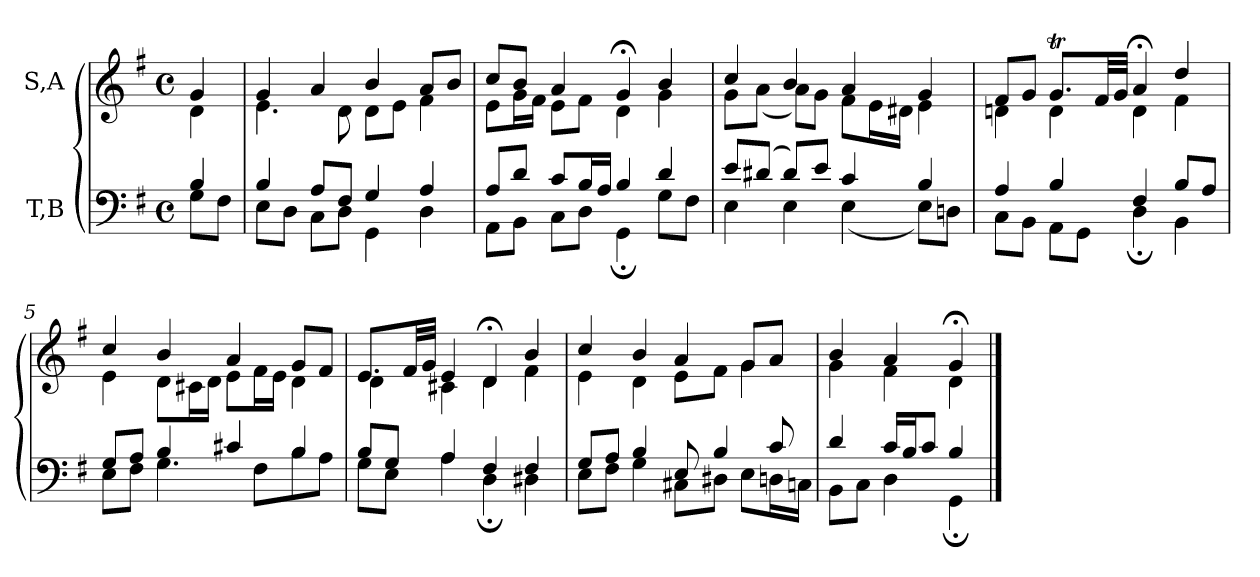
**kern	**kern
*part2	*part1
*staff2	*staff1
*I"T,B	*I"S,A
*clefF4	*clefG2
*k[f#]	*k[f#]
*M4/4	*M4/4
*met(c)	*met(c)
=	=
*^	*^
4B	8GL	4g	4d
.	8F#J	.	.
=1	=1	=1	=1
4B	8EL	4g	4.e
.	8DJ	.	.
8AL	8CL	4a	.
8F#J	8DJ	.	8d
4G	4GG	4b	8dL
.	.	.	8eJ
4A	4D	8aL	4f#
.	.	8bJ	.
=2	=2	=2	=2
8AL	8AAL	8ccL	8eL
8dJ	8BBJ	8bJ	16gL
.	.	.	16f#JJ
8cL	8CL	4a	8eL
16BL	8DJ	.	8f#J
16AJJ	.	.	.
4B	4GG;	4g;<	4d
4d	8GL	4b	4g
.	8F#J	.	.
=3	=3	=3	=3
8eL	4E	4cc	8gL
(>8d#XJ	.	.	(<8aJ
8d#L)	4E	4b	8aL)
8eJ	.	.	8gJ
4c	(<4E	4a	8f#L
.	.	.	16eL
.	.	.	16d#XJJ
4B	8EL)	4g	4e
.	8DnJ	.	.
=4	=4	=4	=4
4A	8CL	8f#L	4dn
.	8BBJ	8gJ	.
4B	8AAL	8.gTL	4d
.	8GGJ	.	.
.	.	32f#LL	.
.	.	32gJJJ	.
4F#	4D;	4a;<	4d
8BL	4BB	4dd	4f#
8AJ	.	.	.
=5	=5	=5	=5
8GL	8EL	4cc	4e
8AJ	8F#J	.	.
4B	4.G	4b	8dL
.	.	.	16c#XL
.	.	.	16dJJ
4c#X	.	4a	8eL
.	8F#L	.	16f#L
.	.	.	16eJJ
4B	8B	8gL	4d
.	8AJ	8f#J	.
=6	=6	=6	=6
8BL	8GL	8.eL	4d
8GJ	8EJ	.	.
.	.	32f#LL	.
.	.	32gJJJ	.
4A	4A	4e	4c#X
4F#	4D;	4d;<	4d
4F#	4D#X	4b	4f#
=7	=7	=7	=7
8GL	8EL	4cc	4e
8AJ	8F#J	.	.
4B	4G	4b	4d
8E	8C#XL	4a	8eL
4B	8D#XJ	.	8f#J
.	8EL	8gL	4g
8c	16DnL	8aJ	.
.	16CnJJ	.	.
=8	=8	=8	=8
4d	8BBL	4b	4g
.	8CJ	.	.
16cLL	4D	4a	4f#
16BJ	.	.	.
8cJ	.	.	.
4B	4GG;	4g;<	4d
*v	*v	*	*
*	*v	*v
==	==
*-	*-
